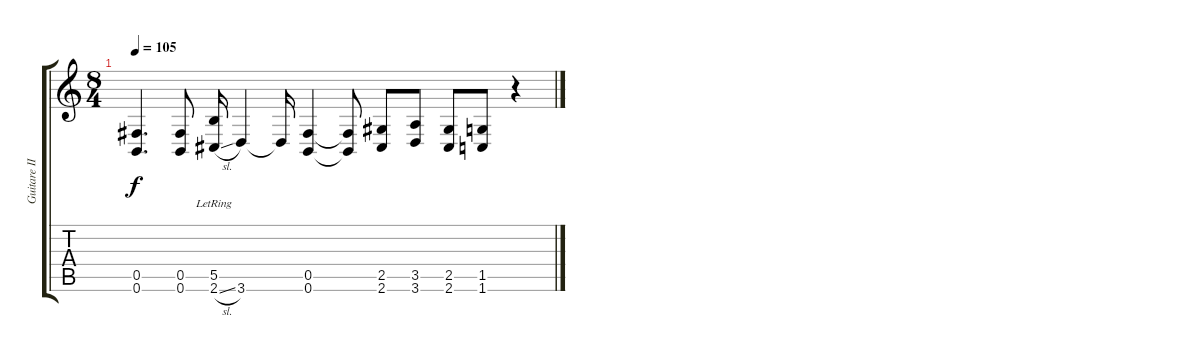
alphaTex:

\track ("Guitare II" "Guitare II") {instrument distortionguitar}
\staff {score tabs}
\tuning (Db4 Ab3 E3 B2 Gb2 B1) {hide}
\ts (8 4)
\tempo 105
\clef g2
\ks c
(0.5 0.6).4{d dy f} (0.5 0.6).8 (5.5{lr} 2.6{sl}).16 3.6.4 3.6{t}.16 (0.5 0.6).4 (0.5{t} 0.6{t}).8 (2.5 2.6).8 (3.5 3.6).8 (2.5 2.6).8 (1.5 1.6).8 r.4
